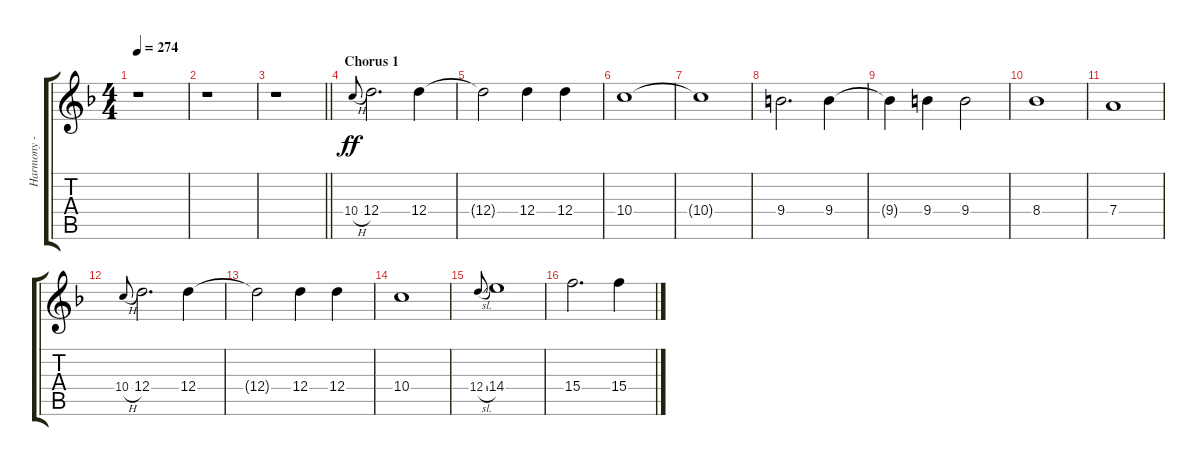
\track ("Harmony - left" "Harmony - ") {instrument distortionguitar}
\staff {score tabs}
\tuning (E4 B3 G3 D3 A2 D2) {hide}
\ts (4 4)
\tempo 274
\clef g2
\ks dminor
r.1{dy ff} |
r.1 |
\barLineRight lightlight
r.1 |
\section ("" "Chorus 1")
10.4{h}.8{gr onbeat} 12.4.2{d} 12.4.4 |
12.4{t}.2 12.4.4 12.4.4 |
10.4.1 |
10.4{t}.1 |
9.4.2{d} 9.4.4 |
9.4{t}.4 9.4.4 9.4.2 |
8.4.1 |
7.4.1 |
10.4{h}.8{gr onbeat} 12.4.2{d} 12.4.4 |
12.4{t}.2 12.4.4 12.4.4 |
10.4.1 |
12.4{sl}.8{gr onbeat} 14.4.1 |
15.4.2{d} 15.4.4
